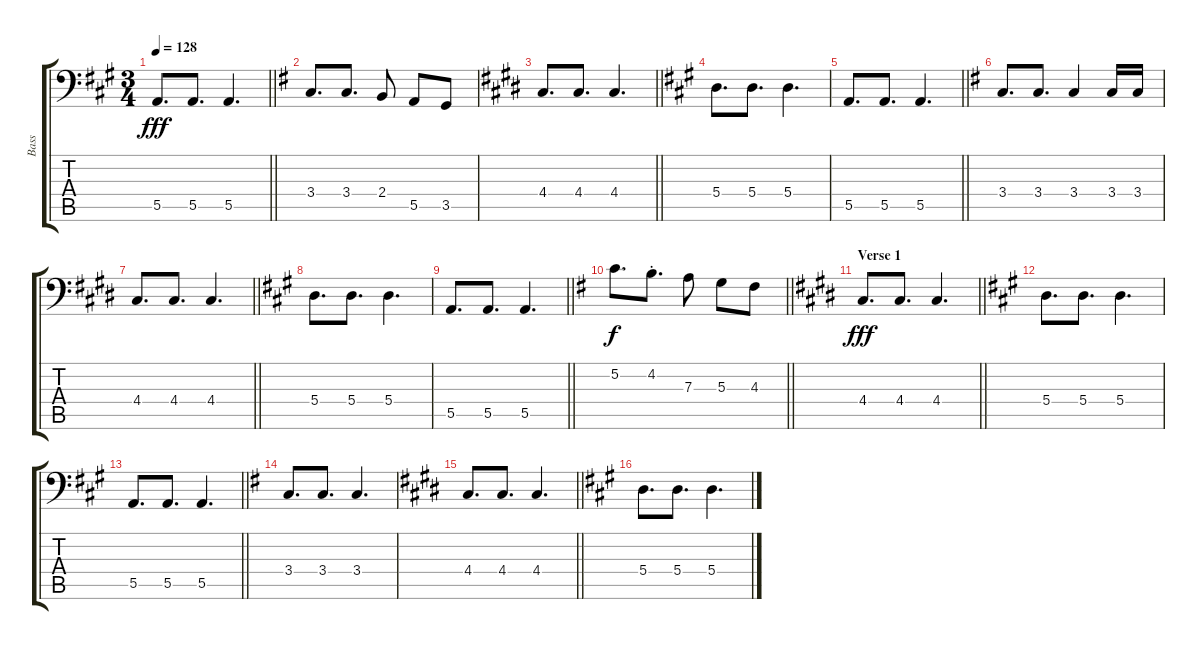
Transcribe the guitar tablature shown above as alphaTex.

\track ("Bass" "Bass") {instrument electricbassfinger}
\staff {score tabs}
\tuning (C3 G2 D2 A1 E1 B0) {hide}
\ts (3 4)
\tempo 128
\clef f4
\barLineRight lightlight
\ks a
5.5.8{d dy fff} 5.5.8{d} 5.5.4{d} |
\ks g
3.4.8{d} 3.4.8{d} 2.4.8 5.5.8 3.5.8 |
\barLineRight lightlight
\ks e
4.4.8{d} 4.4.8{d} 4.4.4{d} |
\ks a
5.4.8{d} 5.4.8{d} 5.4.4{d} |
\barLineRight lightlight
5.5.8{d} 5.5.8{d} 5.5.4{d} |
\ks g
3.4.8{d} 3.4.8{d} 3.4.4 3.4.16 3.4.16 |
\barLineRight lightlight
\ks e
4.4.8{d} 4.4.8{d} 4.4.4{d} |
\ks a
5.4.8{d} 5.4.8{d} 5.4.4{d} |
\barLineRight lightlight
5.5.8{d} 5.5.8{d} 5.5.4{d} |
\barLineRight lightlight
\ks g
5.2.8{d dy f} 4.2{st}.8{d} 7.3.8 5.3.8 4.3.8 |
\section ("" "Verse 1")
\barLineRight lightlight
\ks e
4.4.8{d dy fff} 4.4.8{d} 4.4.4{d} |
\ks a
5.4.8{d} 5.4.8{d} 5.4.4{d} |
\barLineRight lightlight
5.5.8{d} 5.5.8{d} 5.5.4{d} |
\ks g
3.4.8{d} 3.4.8{d} 3.4.4{d} |
\barLineRight lightlight
\ks e
4.4.8{d} 4.4.8{d} 4.4.4{d} |
\ks a
5.4.8{d} 5.4.8{d} 5.4.4{d}
